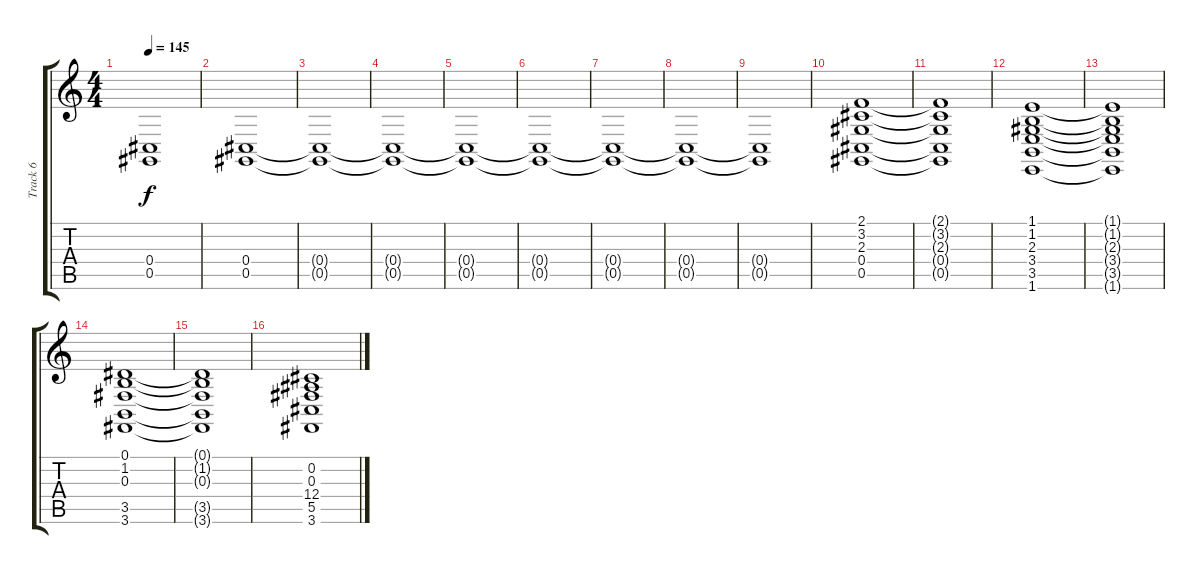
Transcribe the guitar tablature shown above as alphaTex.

\track ("Track 6" "Track 6") {instrument stringensemble1}
\staff {score tabs}
\tuning (Eb4 Bb3 Gb3 Db3 Ab2 Eb2) {hide}
\ts (4 4)
\tempo 145
\clef g2
\ks c
(0.4{t} 0.5{t}).1{dy f} |
(0.4 0.5).1 |
(0.4{t} 0.5{t}).1 |
(0.4{t} 0.5{t}).1 |
(0.4{t} 0.5{t}).1 |
(0.4{t} 0.5{t}).1 |
(0.4{t} 0.5{t}).1 |
(0.4{t} 0.5{t}).1 |
(0.4{t} 0.5{t}).1 |
(2.1 3.2 2.3 0.4 0.5).1 |
(2.1{t} 3.2{t} 2.3{t} 0.4{t} 0.5{t}).1 |
(1.1 1.2 2.3 3.4 3.5 1.6).1 |
(1.1{t} 1.2{t} 2.3{t} 3.4{t} 3.5{t} 1.6{t}).1 |
(0.1 1.2 0.3 3.5 3.6).1 |
(0.1{t} 1.2{t} 0.3{t} 3.5{t} 3.6{t}).1 |
(0.2 0.3 12.4 5.5 3.6).1
